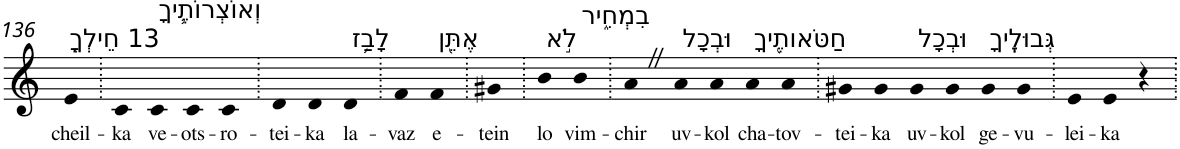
**kern	**text
*part1	*part1
*staff1	*staff1
*I"Piano	*
*I'Pno	*
!!LO:PB:g=z
*clefG2	*
*k[]	*
=136	=136
!LO:TX:a:t=13 חֵילְךָ֧	!
!	!LO:LY:b
4e	cheil-
=137.	=137.
!	!LO:LY:b
4c	-ka
!LO:TX:a:t=וְאוֹצְרוֹתֶ֛יךָ	!
!	!LO:LY:b
4c	ve-
!	!LO:LY:b
4c	-ots-
!	!LO:LY:b
4c	-ro-
=138.	=138.
!	!LO:LY:b
4d	-tei-
!	!LO:LY:b
4d	-ka
!LO:TX:a:t=לָבַ֥ז	!
!	!LO:LY:b
4d	la-
=139.	=139.
!	!LO:LY:b
4f	-vaz
!LO:TX:a:t=אֶתֵּ֖ן	!
!	!LO:LY:b
4f	e-
=140.	=140.
!	!LO:LY:b
4g#X	-tein
=141.	=141.
!LO:TX:a:t=לֹ֣א	!
!	!LO:LY:b
4b	lo
!LO:TX:a:t=בִמְחִ֑יר	!
!	!LO:LY:b
4b	vim-
=142.	=142.
!	!LO:LY:b
4aZ	-chir
!LO:TX:a:t=וּבְכָל	!
!	!LO:LY:b
4a	uv-
!	!LO:LY:b
4a	-kol
!LO:TX:a:t=חַטֹּאותֶ֖יךָ	!
!	!LO:LY:b
4a	cha-
!	!LO:LY:b
4a	-tov-
=143.	=143.
!	!LO:LY:b
4g#X	-tei-
!	!LO:LY:b
4g#	-ka
!LO:TX:a:t=וּבְכָל	!
!	!LO:LY:b
4g#	uv-
!	!LO:LY:b
4g#	-kol
!LO:TX:a:t=גְּבוּלֶֽיךָ	!
!	!LO:LY:b
4g#	ge-
!	!LO:LY:b
4g#	-vu-
=144.	=144.
!	!LO:LY:b
4e	-lei-
!	!LO:LY:b
4e	-ka
4r	.
=.	=.
*-	*-
